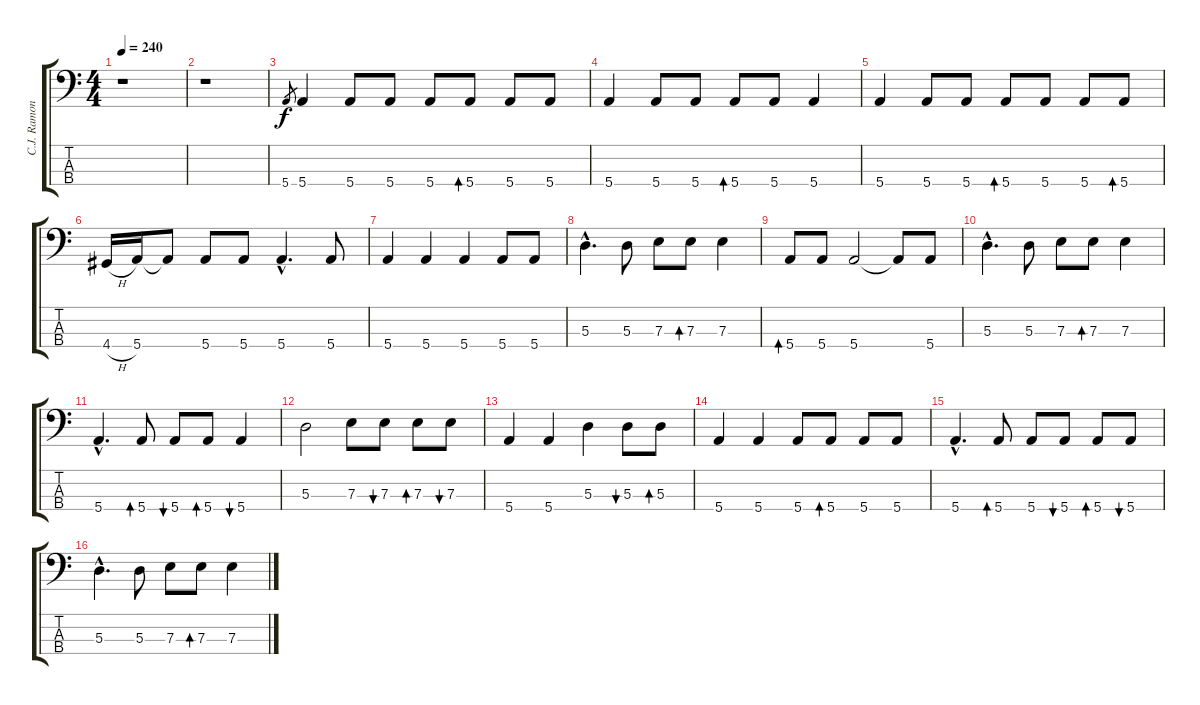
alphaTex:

\track ("C.J. Ramone" "C.J. Ramon") {instrument electricbasspick}
\staff {score tabs}
\tuning (G2 D2 A1 E1) {hide}
\ts (4 4)
\tempo 240
\clef f4
\ks c
r.1{dy f} |
r.1 |
5.4.8{gr} 5.4.4 5.4.8 5.4.8 5.4.8 5.4.8{bd 240} 5.4.8 5.4.8 |
5.4.4 5.4.8 5.4.8 5.4.8{bd 240} 5.4.8 5.4.4 |
5.4.4 5.4.8 5.4.8 5.4.8{bd 240} 5.4.8 5.4.8 5.4.8{bd 240} |
4.4{h}.16 5.4.16 5.4{t}.8 5.4.8 5.4.8 5.4{hac}.4{d} 5.4.8 |
5.4.4 5.4.4 5.4.4 5.4.8 5.4.8 |
5.3{hac}.4{d} 5.3.8 7.3.8 7.3.8{bd 240} 7.3.4 |
5.4.8{bd 240} 5.4.8 5.4.2 5.4{t}.8 5.4.8 |
5.3{hac}.4{d} 5.3.8 7.3.8 7.3.8{bd 240} 7.3.4 |
5.4{hac}.4{d} 5.4.8{bd 240} 5.4.8{bu 240} 5.4.8{bd 240} 5.4.4{bu 240} |
5.3.2 7.3.8 7.3.8{bu 240} 7.3.8{bd 240} 7.3.8{bu 240} |
5.4.4 5.4.4 5.3.4 5.3.8{bu 240} 5.3.8{bd 240} |
5.4.4 5.4.4 5.4.8 5.4.8{bd 240} 5.4.8 5.4.8 |
5.4{hac}.4{d} 5.4.8{bd 240} 5.4.8 5.4.8{bu 240} 5.4.8{bd 240} 5.4.8{bu 240} |
5.3{hac}.4{d} 5.3.8 7.3.8 7.3.8{bd 240} 7.3.4
